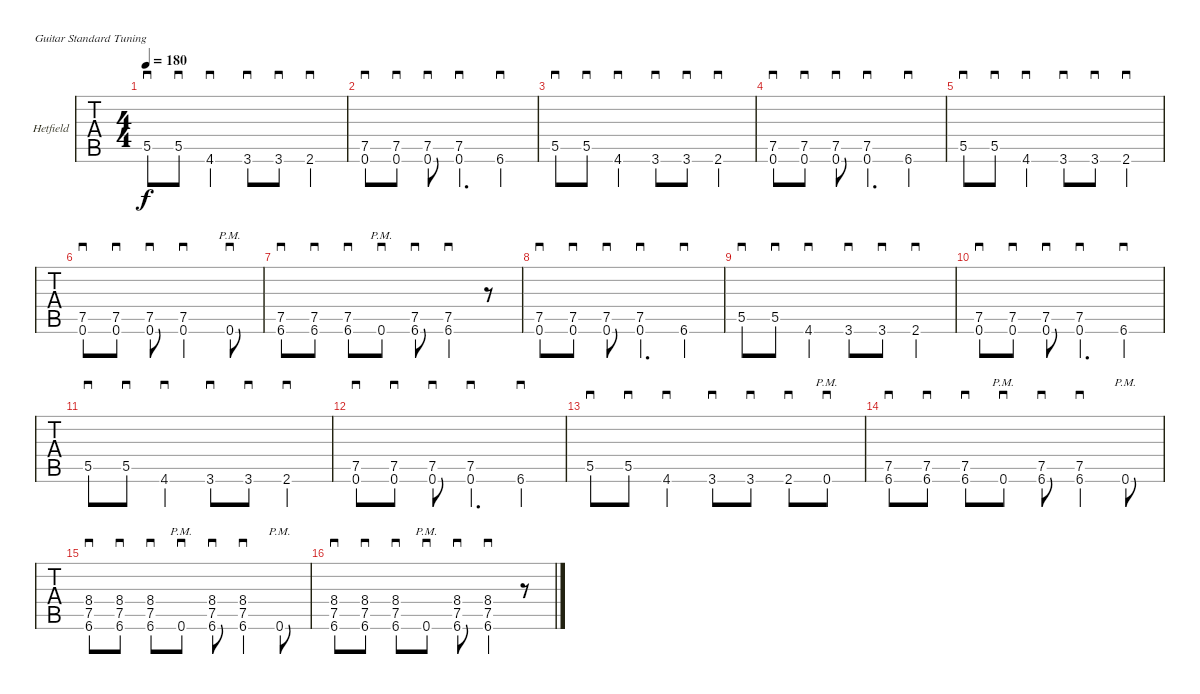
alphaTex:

\bracketExtendMode groupsimilarinstruments
\firstSystemTrackNameOrientation horizontal
\otherSystemsTrackNameOrientation horizontal
\track ("Guitar 1" "Hetfield") {instrument distortionguitar}
\staff {tabs}
\tuning (E4 B3 G3 D3 A2 E2)
\ts (4 4)
\tempo 180
\clef g2
\ks c
5.5.8{sd dy f} 5.5.8{sd} 4.6.4{sd} 3.6.8{sd} 3.6.8{sd} 2.6.4{sd} |
(7.5 0.6).8{sd} (7.5 0.6).8{sd} (7.5 0.6).8{sd} (7.5 0.6).4{d sd} 6.6.4{sd} |
5.5.8{sd} 5.5.8{sd} 4.6.4{sd} 3.6.8{sd} 3.6.8{sd} 2.6.4{sd} |
(7.5 0.6).8{sd} (7.5 0.6).8{sd} (7.5 0.6).8{sd} (7.5 0.6).4{d sd} 6.6.4{sd} |
5.5.8{sd} 5.5.8{sd} 4.6.4{sd} 3.6.8{sd} 3.6.8{sd} 2.6.4{sd} |
(7.5 0.6).8{sd} (7.5 0.6).8{sd} (7.5 0.6).8{sd} (7.5 0.6).2{sd} 0.6{pm}.8{sd} |
(7.5 6.6).8{sd} (7.5 6.6).8{sd} (7.5 6.6).8{sd} 0.6{pm}.8{sd} (7.5 6.6).8{sd} (7.5{st} 6.6{st}).4{sd} r.8 |
(7.5 0.6).8{sd} (7.5 0.6).8{sd} (7.5 0.6).8{sd} (7.5 0.6).4{d sd} 6.6.4{sd} |
5.5.8{sd} 5.5.8{sd} 4.6.4{sd} 3.6.8{sd} 3.6.8{sd} 2.6.4{sd} |
(7.5 0.6).8{sd} (7.5 0.6).8{sd} (7.5 0.6).8{sd} (7.5 0.6).4{d sd} 6.6.4{sd} |
5.5.8{sd} 5.5.8{sd} 4.6.4{sd} 3.6.8{sd} 3.6.8{sd} 2.6.4{sd} |
(7.5 0.6).8{sd} (7.5 0.6).8{sd} (7.5 0.6).8{sd} (7.5 0.6).4{d sd} 6.6.4{sd} |
5.5.8{sd} 5.5.8{sd} 4.6.4{sd} 3.6.8{sd} 3.6.8{sd} 2.6.8{sd} 0.6{pm}.8{sd} |
(7.5 6.6).8{sd} (7.5 6.6).8{sd} (7.5 6.6).8{sd} 0.6{pm}.8{sd} (7.5 6.6).8{sd} (7.5{st} 6.6{st}).4{sd} 0.6{pm}.8 |
(8.4 7.5 6.6).8{sd} (8.4 7.5 6.6).8{sd} (8.4 7.5 6.6).8{sd} 0.6{pm}.8{sd} (8.4 7.5 6.6).8{sd} (8.4{st} 7.5{st} 6.6{st}).4{sd} 0.6{pm}.8 |
(8.4 7.5 6.6).8{sd} (8.4 7.5 6.6).8{sd} (8.4 7.5 6.6).8{sd} 0.6{pm}.8{sd} (8.4 7.5 6.6).8{sd} (8.4{st} 7.5{st} 6.6{st}).4{sd} r.8
